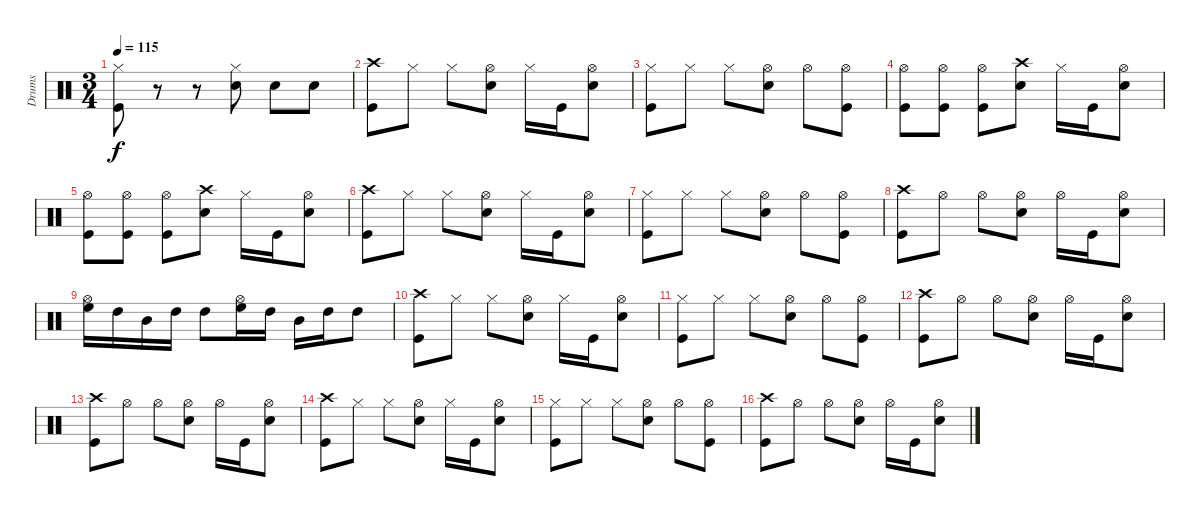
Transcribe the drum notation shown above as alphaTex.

\track ("Drums" "Drums") {instrument percussion}
\staff {score}
\articulation defaults
\ts (3 4)
\tempo 115
\clef neutral
\ks c
("Kick (hit)" "Hi-Hat (closed)").8{dy f} r.8 r.8 ("Hi-Hat (closed)" "Snare (hit) 2").8 "Snare (hit) 2".8 "Snare (hit) 2".8 |
("Kick (hit)" "Crash high (hit)").8 "Hi-Hat (closed)".8 "Hi-Hat (closed)".8 ("Hi-Hat (open)" "Snare (hit) 2").8 "Hi-Hat (closed)".16 "Kick (hit)".16 ("Snare (hit) 2" "Hi-Hat (open)").8 |
("Kick (hit)" "Hi-Hat (closed)").8 "Hi-Hat (closed)".8 "Hi-Hat (closed)".8 ("Snare (hit) 2" "Hi-Hat (open)").8 "Hi-Hat (open)".8 ("Kick (hit)" "Hi-Hat (open)").8 |
("Kick (hit)" "Hi-Hat (open)").8 ("Kick (hit)" "Hi-Hat (open)").8 ("Kick (hit)" "Hi-Hat (open)").8 ("Snare (hit) 2" "Crash high (hit)").8 "Hi-Hat (closed)".16 "Kick (hit)".16 ("Snare (hit) 2" "Hi-Hat (open)").8 |
("Kick (hit)" "Hi-Hat (open)").8 ("Kick (hit)" "Hi-Hat (open)").8 ("Kick (hit)" "Hi-Hat (open)").8 ("Snare (hit) 2" "Crash high (hit)").8 "Hi-Hat (closed)".16 "Kick (hit)".16 ("Snare (hit) 2" "Hi-Hat (open)").8 |
("Kick (hit)" "Crash high (hit)").8 "Hi-Hat (closed)".8 "Hi-Hat (closed)".8 ("Hi-Hat (open)" "Snare (hit) 2").8 "Hi-Hat (closed)".16 "Kick (hit)".16 ("Snare (hit) 2" "Hi-Hat (open)").8 |
("Kick (hit)" "Hi-Hat (closed)").8 "Hi-Hat (closed)".8 "Hi-Hat (closed)".8 ("Snare (hit) 2" "Hi-Hat (open)").8 "Hi-Hat (open)".8 ("Kick (hit)" "Hi-Hat (open)").8 |
("Kick (hit)" "Crash high (hit)").8 "Hi-Hat (open)".8 "Hi-Hat (open)".8 ("Hi-Hat (open)" "Snare (hit) 2").8 "Hi-Hat (open)".16 "Kick (hit)".16 ("Snare (hit) 2" "Hi-Hat (open)").8 |
("High Floor Tom (hit)" "Hi-Hat (open)").16 "High Tom (hit)".16 "Mid Tom (hit)".16 "High Tom (hit)".16 "High Tom (hit)".8 ("High Floor Tom (hit)" "Hi-Hat (open)").16 "High Tom (hit)".16 "Mid Tom (hit)".16 "High Tom (hit)".16 "High Tom (hit)".8 |
("Kick (hit)" "Crash high (hit)").8 "Hi-Hat (closed)".8 "Hi-Hat (closed)".8 ("Hi-Hat (open)" "Snare (hit) 2").8 "Hi-Hat (closed)".16 "Kick (hit)".16 ("Snare (hit) 2" "Hi-Hat (open)").8 |
("Kick (hit)" "Hi-Hat (closed)").8 "Hi-Hat (closed)".8 "Hi-Hat (closed)".8 ("Snare (hit) 2" "Hi-Hat (open)").8 "Hi-Hat (open)".8 ("Kick (hit)" "Hi-Hat (open)").8 |
("Kick (hit)" "Crash high (hit)").8 "Hi-Hat (open)".8 "Hi-Hat (open)".8 ("Hi-Hat (open)" "Snare (hit) 2").8 "Hi-Hat (open)".16 "Kick (hit)".16 ("Snare (hit) 2" "Hi-Hat (open)").8 |
("Kick (hit)" "Crash high (hit)").8 "Hi-Hat (open)".8 "Hi-Hat (open)".8 ("Hi-Hat (open)" "Snare (hit) 2").8 "Hi-Hat (open)".16 "Kick (hit)".16 ("Snare (hit) 2" "Hi-Hat (open)").8 |
("Kick (hit)" "Crash high (hit)").8 "Hi-Hat (closed)".8 "Hi-Hat (closed)".8 ("Hi-Hat (open)" "Snare (hit) 2").8 "Hi-Hat (closed)".16 "Kick (hit)".16 ("Snare (hit) 2" "Hi-Hat (open)").8 |
("Kick (hit)" "Hi-Hat (closed)").8 "Hi-Hat (closed)".8 "Hi-Hat (closed)".8 ("Snare (hit) 2" "Hi-Hat (open)").8 "Hi-Hat (open)".8 ("Kick (hit)" "Hi-Hat (open)").8 |
("Kick (hit)" "Crash high (hit)").8 "Hi-Hat (open)".8 "Hi-Hat (open)".8 ("Hi-Hat (open)" "Snare (hit) 2").8 "Hi-Hat (open)".16 "Kick (hit)".16 ("Snare (hit) 2" "Hi-Hat (open)").8
